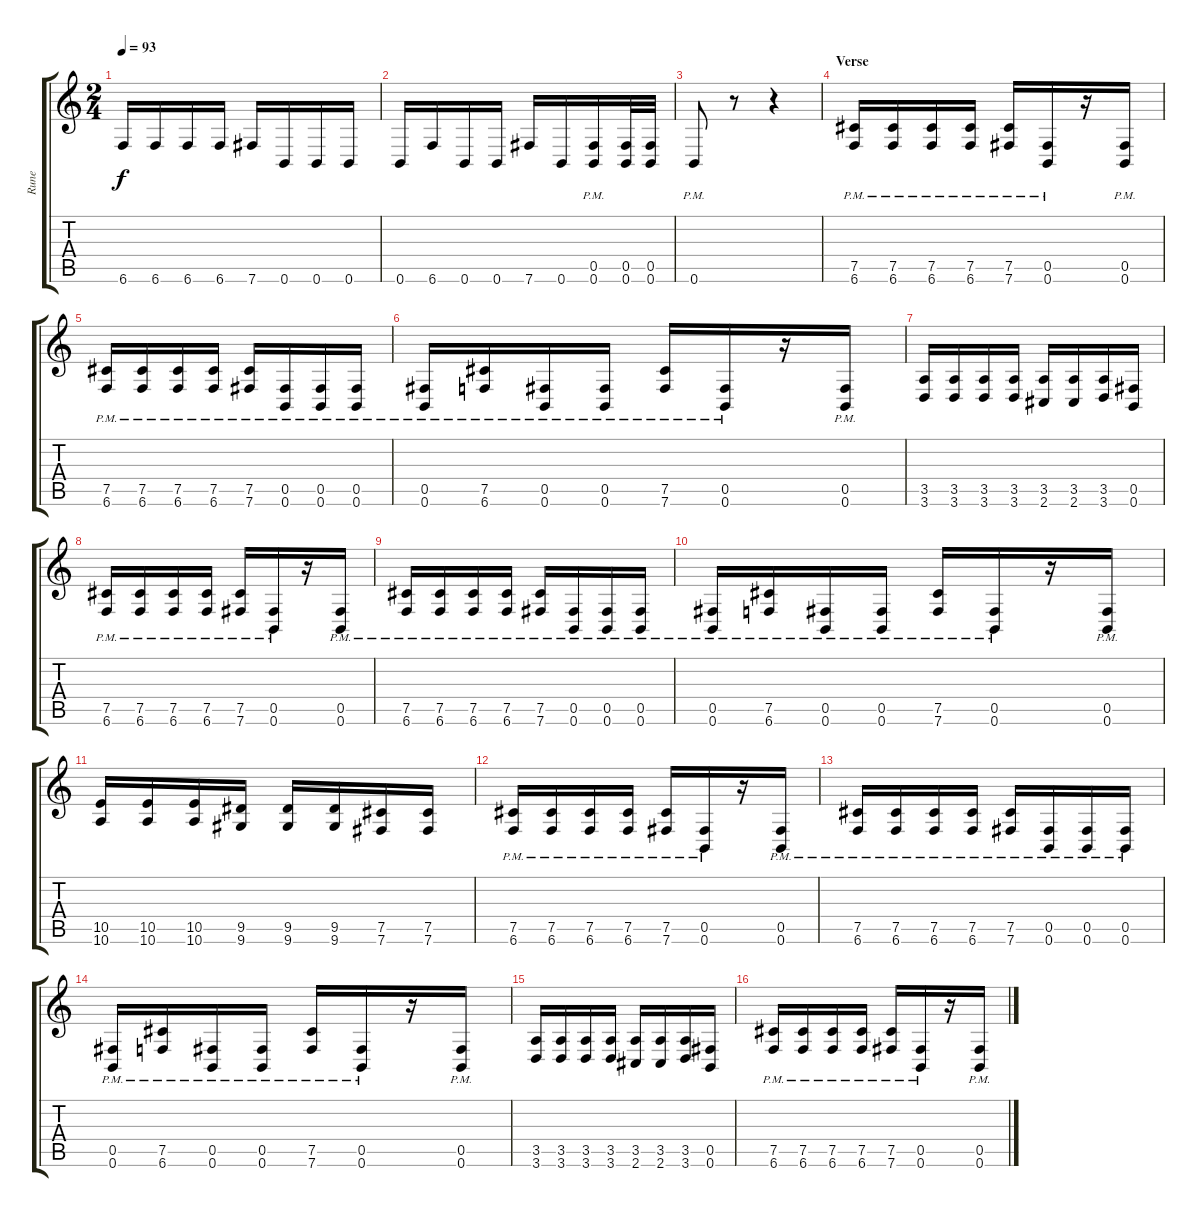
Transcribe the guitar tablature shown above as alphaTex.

\track ("Rune" "Rune") {instrument distortionguitar}
\staff {score tabs}
\tuning (Db4 Ab3 E3 B2 Gb2 B1) {hide}
\ts (2 4)
\tempo 93
\clef g2
\ks c
6.6.16{dy f} 6.6.16 6.6.16 6.6.16 7.6.16 0.6.16 0.6.16 0.6.16 |
0.6.16 6.6.16 0.6.16 0.6.16 7.6.16 0.6.16 (0.5{pm} 0.6{pm}).16 (0.5 0.6).32 (0.5 0.6).32 |
0.6{pm}.8 r.8 r.4 |
\section ("" "Verse")
(7.5{pm} 6.6{pm}).16 (7.5{pm} 6.6{pm}).16 (7.5{pm} 6.6{pm}).16 (7.5{pm} 6.6{pm}).16 (7.5{pm} 7.6{pm}).16 (0.5{pm} 0.6{pm}).16 r.16 (0.5{pm} 0.6{pm}).16 |
(7.5{pm} 6.6{pm}).16 (7.5{pm} 6.6{pm}).16 (7.5{pm} 6.6{pm}).16 (7.5{pm} 6.6{pm}).16 (7.5{pm} 7.6{pm}).16 (0.5{pm} 0.6{pm}).16 (0.5{pm} 0.6{pm}).16 (0.5{pm} 0.6{pm}).16 |
(0.5{pm} 0.6{pm}).16 (7.5{pm} 6.6{pm}).16 (0.5{pm} 0.6{pm}).16 (0.5{pm} 0.6{pm}).16 (7.5{pm} 7.6{pm}).16 (0.5{pm} 0.6{pm}).16 r.16 (0.5{pm} 0.6{pm}).16 |
(3.5 3.6).16 (3.5 3.6).16 (3.5 3.6).16 (3.5 3.6).16 (3.5 2.6).16 (3.5 2.6).16 (3.5 3.6).16 (0.5 0.6).16 |
(7.5{pm} 6.6{pm}).16 (7.5{pm} 6.6{pm}).16 (7.5{pm} 6.6{pm}).16 (7.5{pm} 6.6{pm}).16 (7.5{pm} 7.6{pm}).16 (0.5{pm} 0.6{pm}).16 r.16 (0.5{pm} 0.6{pm}).16 |
(7.5{pm} 6.6{pm}).16 (7.5{pm} 6.6{pm}).16 (7.5{pm} 6.6{pm}).16 (7.5{pm} 6.6{pm}).16 (7.5{pm} 7.6{pm}).16 (0.5{pm} 0.6{pm}).16 (0.5{pm} 0.6{pm}).16 (0.5{pm} 0.6{pm}).16 |
(0.5{pm} 0.6{pm}).16 (7.5{pm} 6.6{pm}).16 (0.5{pm} 0.6{pm}).16 (0.5{pm} 0.6{pm}).16 (7.5{pm} 7.6{pm}).16 (0.5{pm} 0.6{pm}).16 r.16 (0.5{pm} 0.6{pm}).16 |
(10.5 10.6).16 (10.5 10.6).16 (10.5 10.6).16 (9.5 9.6).16 (9.5 9.6).16 (9.5 9.6).16 (7.5 7.6).16 (7.5 7.6).16 |
(7.5{pm} 6.6{pm}).16 (7.5{pm} 6.6{pm}).16 (7.5{pm} 6.6{pm}).16 (7.5{pm} 6.6{pm}).16 (7.5{pm} 7.6{pm}).16 (0.5{pm} 0.6{pm}).16 r.16 (0.5{pm} 0.6{pm}).16 |
(7.5{pm} 6.6{pm}).16 (7.5{pm} 6.6{pm}).16 (7.5{pm} 6.6{pm}).16 (7.5{pm} 6.6{pm}).16 (7.5{pm} 7.6{pm}).16 (0.5{pm} 0.6{pm}).16 (0.5{pm} 0.6{pm}).16 (0.5{pm} 0.6{pm}).16 |
(0.5{pm} 0.6{pm}).16 (7.5{pm} 6.6{pm}).16 (0.5{pm} 0.6{pm}).16 (0.5{pm} 0.6{pm}).16 (7.5{pm} 7.6{pm}).16 (0.5{pm} 0.6{pm}).16 r.16 (0.5{pm} 0.6{pm}).16 |
(3.5 3.6).16 (3.5 3.6).16 (3.5 3.6).16 (3.5 3.6).16 (3.5 2.6).16 (3.5 2.6).16 (3.5 3.6).16 (0.5 0.6).16 |
(7.5{pm} 6.6{pm}).16 (7.5{pm} 6.6{pm}).16 (7.5{pm} 6.6{pm}).16 (7.5{pm} 6.6{pm}).16 (7.5{pm} 7.6{pm}).16 (0.5{pm} 0.6{pm}).16 r.16 (0.5{pm} 0.6{pm}).16
